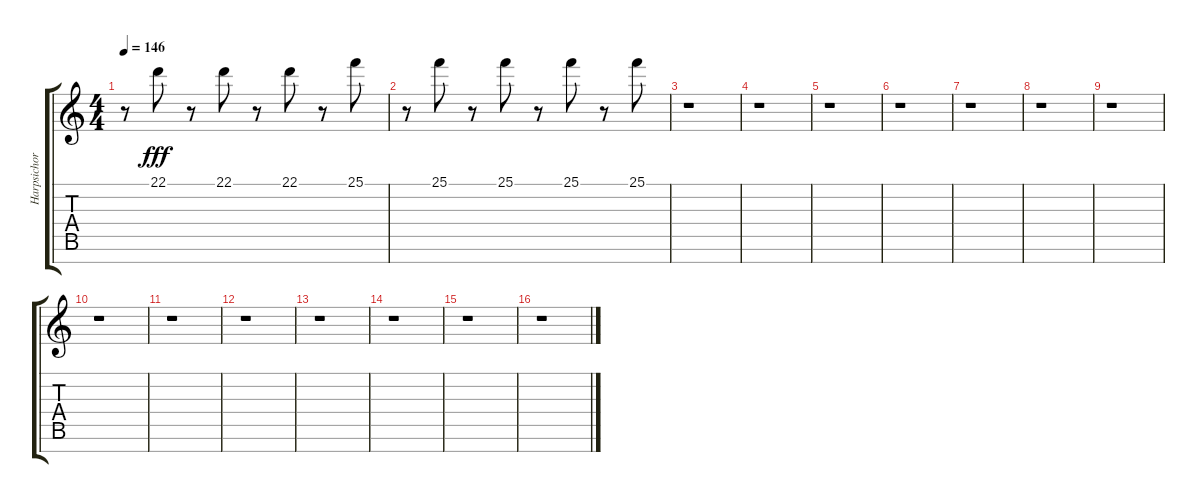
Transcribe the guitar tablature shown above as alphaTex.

\track ("Harpsichord" "Harpsichor") {instrument harpsichord}
\staff {score tabs}
\tuning (E4 B3 G3 D3 A2 E2 B1) {hide}
\ts (4 4)
\tempo 146
\clef g2
\ks c
r.8{dy fff} 22.1.8 r.8 22.1.8 r.8 22.1.8 r.8 25.1.8 |
r.8 25.1.8 r.8 25.1.8 r.8 25.1.8 r.8 25.1.8 |
r.1 |
r.1 |
r.1 |
r.1 |
r.1 |
r.1 |
r.1 |
r.1 |
r.1 |
r.1 |
r.1 |
r.1 |
r.1 |
r.1
